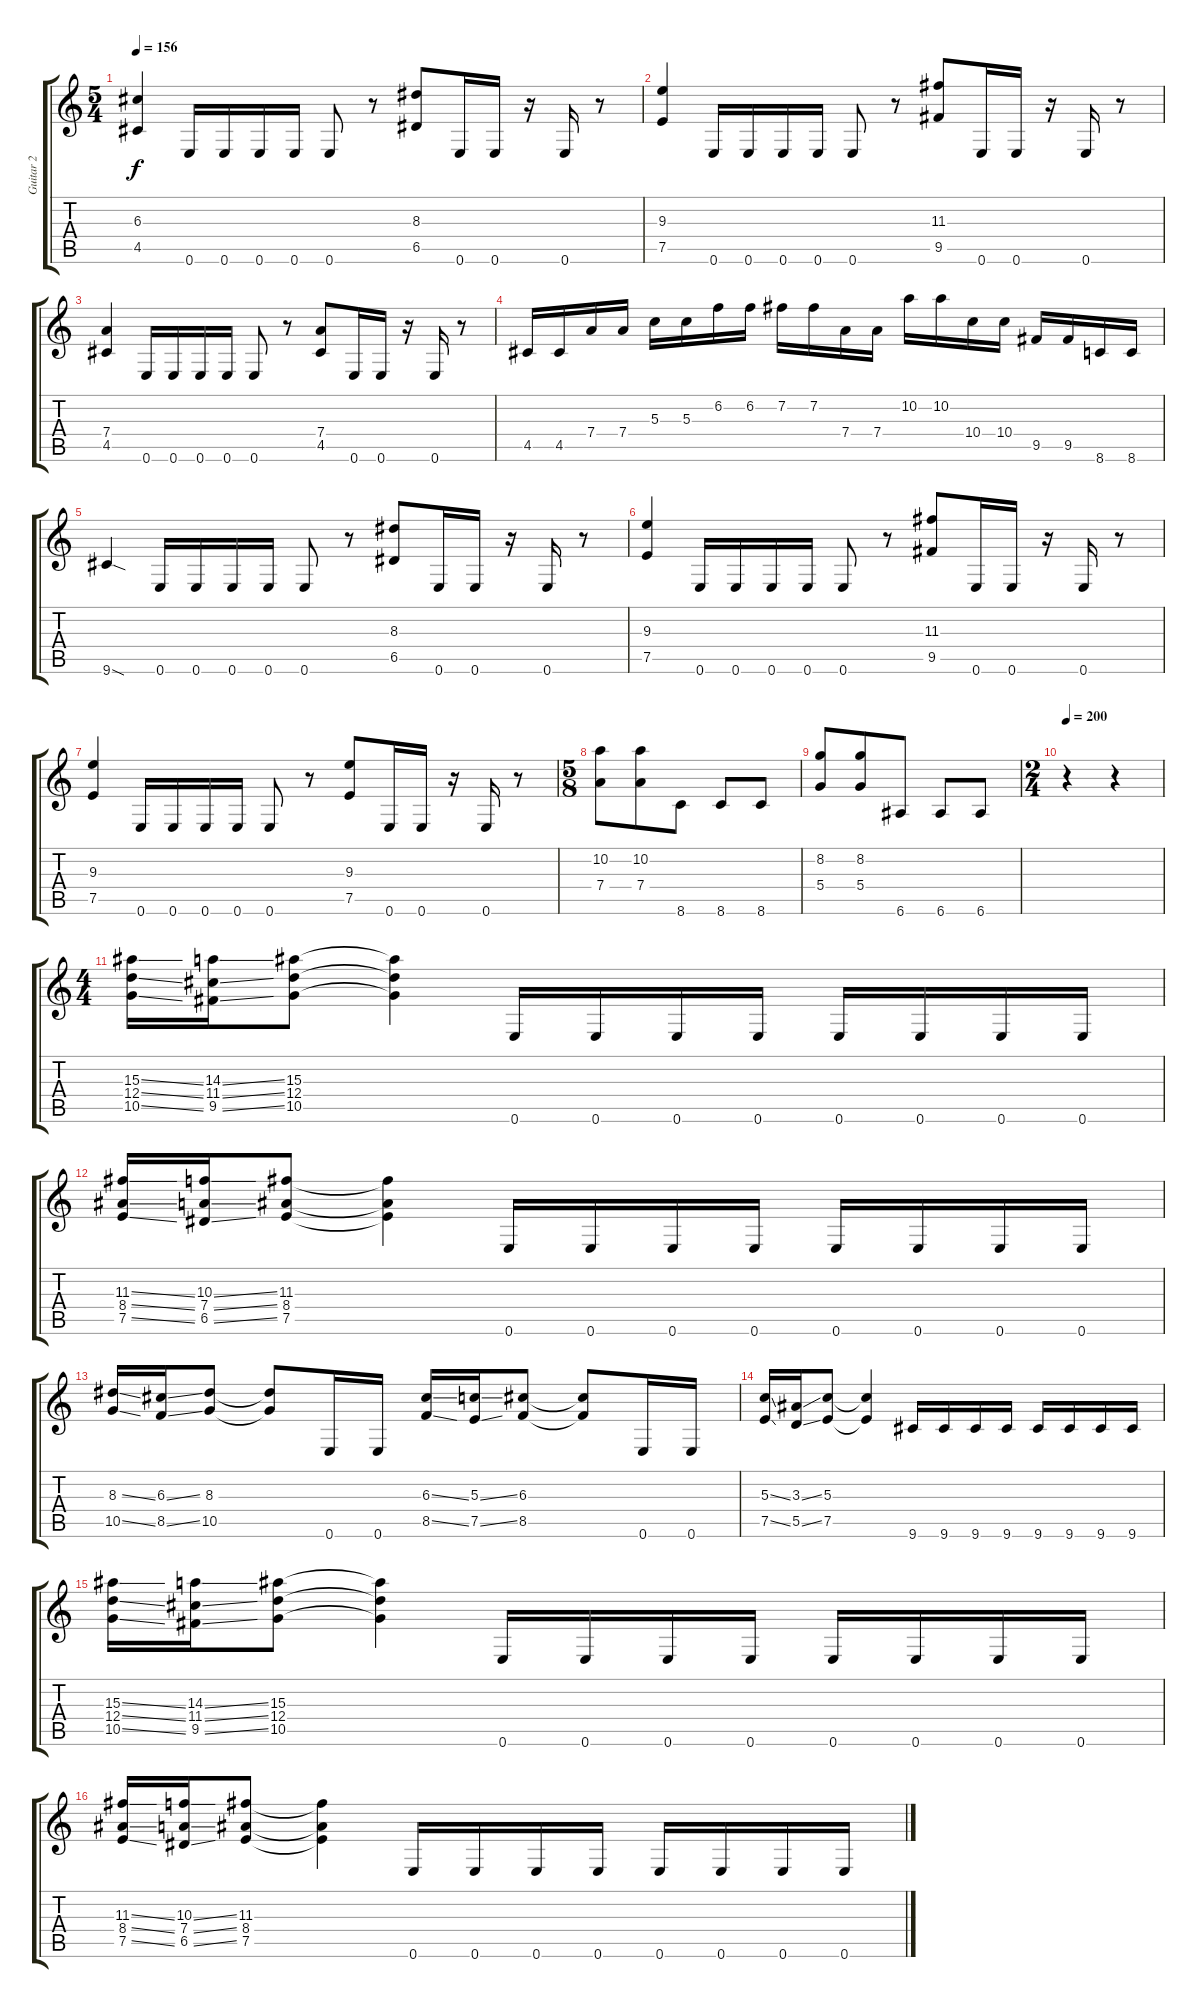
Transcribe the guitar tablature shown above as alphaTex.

\track ("Guitar 2" "Guitar 2") {instrument distortionguitar}
\staff {score tabs}
\tuning (E4 B3 G3 D3 A2 E2) {hide}
\ts (5 4)
\tempo 156
\clef g2
\ks c
(6.3 4.5).4{dy f} 0.6.16 0.6.16 0.6.16 0.6.16 0.6.8 r.8 (8.3 6.5).8 0.6.16 0.6.16 r.16 0.6.16 r.8 |
(9.3 7.5).4 0.6.16 0.6.16 0.6.16 0.6.16 0.6.8 r.8 (11.3 9.5).8 0.6.16 0.6.16 r.16 0.6.16 r.8 |
(7.4 4.5).4 0.6.16 0.6.16 0.6.16 0.6.16 0.6.8 r.8 (7.4 4.5).8 0.6.16 0.6.16 r.16 0.6.16 r.8 |
4.5.16 4.5.16 7.4.16 7.4.16 5.3.16 5.3.16 6.2.16 6.2.16 7.2.16 7.2.16 7.4.16 7.4.16 10.2.16 10.2.16 10.4.16 10.4.16 9.5.16 9.5.16 8.6.16 8.6.16 |
9.6{sod}.4 0.6.16 0.6.16 0.6.16 0.6.16 0.6.8 r.8 (8.3 6.5).8 0.6.16 0.6.16 r.16 0.6.16 r.8 |
(9.3 7.5).4 0.6.16 0.6.16 0.6.16 0.6.16 0.6.8 r.8 (11.3 9.5).8 0.6.16 0.6.16 r.16 0.6.16 r.8 |
(9.3 7.5).4 0.6.16 0.6.16 0.6.16 0.6.16 0.6.8 r.8 (9.3 7.5).8 0.6.16 0.6.16 r.16 0.6.16 r.8 |
\ts (5 8)
(10.2 7.4).8 (10.2 7.4).8 8.6.8 8.6.8 8.6.8 |
(8.2 5.4).8 (8.2 5.4).8 6.6.8 6.6.8 6.6.8 |
\ts (2 4)
\tempo 200
r.4 r.4 |
\ts (4 4)
(15.3{ss} 12.4{ss} 10.5{ss}).16 (14.3{ss} 11.4{ss} 9.5{ss}).16 (15.3 12.4 10.5).8 (15.3{t} 12.4{t} 10.5{t}).4 0.6.16 0.6.16 0.6.16 0.6.16 0.6.16 0.6.16 0.6.16 0.6.16 |
(11.3{ss} 8.4{ss} 7.5{ss}).16 (10.3{ss} 7.4{ss} 6.5{ss}).16 (11.3 8.4 7.5).8 (11.3{t} 8.4{t} 7.5{t}).4 0.6.16 0.6.16 0.6.16 0.6.16 0.6.16 0.6.16 0.6.16 0.6.16 |
(8.3{ss} 10.5{ss}).16 (6.3{ss} 8.5{ss}).16 (8.3 10.5).8 (8.3{t} 10.5{t}).8 0.6.16 0.6.16 (6.3{ss} 8.5{ss}).16 (5.3{ss} 7.5{ss}).16 (6.3 8.5).8 (6.3{t} 8.5{t}).8 0.6.16 0.6.16 |
(5.3{ss} 7.5{ss}).16 (3.3{ss} 5.5{ss}).16 (5.3 7.5).8 (5.3{t} 7.5{t}).4 9.6.16 9.6.16 9.6.16 9.6.16 9.6.16 9.6.16 9.6.16 9.6.16 |
(15.3{ss} 12.4{ss} 10.5{ss}).16 (14.3{ss} 11.4{ss} 9.5{ss}).16 (15.3 12.4 10.5).8 (15.3{t} 12.4{t} 10.5{t}).4 0.6.16 0.6.16 0.6.16 0.6.16 0.6.16 0.6.16 0.6.16 0.6.16 |
(11.3{ss} 8.4{ss} 7.5{ss}).16 (10.3{ss} 7.4{ss} 6.5{ss}).16 (11.3 8.4 7.5).8 (11.3{t} 8.4{t} 7.5{t}).4 0.6.16 0.6.16 0.6.16 0.6.16 0.6.16 0.6.16 0.6.16 0.6.16
